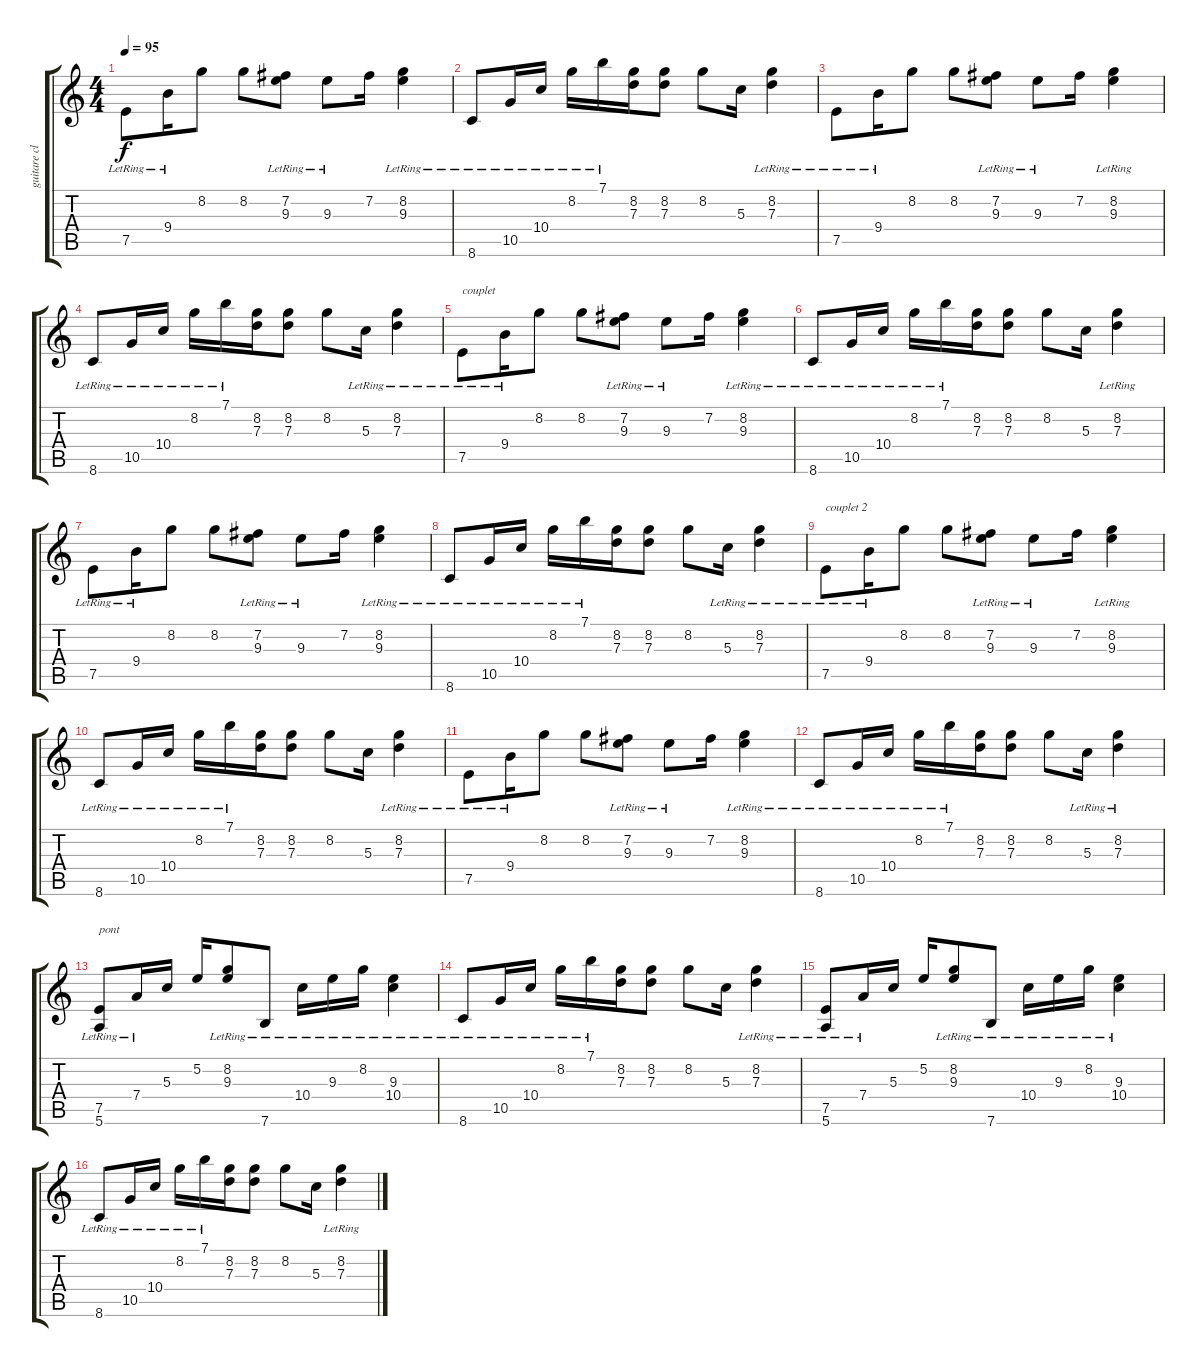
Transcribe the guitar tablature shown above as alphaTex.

\track ("guitare classique" "guitare cl") {instrument acousticguitarnylon}
\staff {score tabs}
\tuning (E4 B3 G3 D3 A2 E2) {hide}
\ts (4 4)
\tempo 95
\clef g2
\ks c
7.5{lr}.8{dy f instrument acousticguitarnylon} 9.4{lr}.16 8.2.8 8.2.8 (7.2{lr} 9.3).8 9.3{lr}.8 7.2.16 (8.2{lr} 9.3).4 |
8.6{lr}.8 10.5{lr}.16 10.4{lr}.16 8.2{lr}.16 7.1{lr}.16 (8.2 7.3).16 (8.2 7.3).8 8.2.8 5.3.16 (8.2{lr} 7.3{lr}).4 |
7.5{lr}.8 9.4{lr}.16 8.2.8 8.2.8 (7.2{lr} 9.3).8 9.3{lr}.8 7.2.16 (8.2{lr} 9.3{lr}).4 |
8.6{lr}.8 10.5{lr}.16 10.4{lr}.16 8.2{lr}.16 7.1{lr}.16 (8.2 7.3).16 (8.2 7.3).8 8.2.8 5.3{lr}.16 (8.2{lr} 7.3{lr}).4 |
7.5{lr}.8{txt "couplet"} 9.4{lr}.16 8.2.8 8.2.8 (7.2{lr} 9.3).8 9.3{lr}.8 7.2.16 (8.2{lr} 9.3).4 |
8.6{lr}.8 10.5{lr}.16 10.4{lr}.16 8.2{lr}.16 7.1{lr}.16 (8.2 7.3).16 (8.2 7.3).8 8.2.8 5.3.16 (8.2{lr} 7.3{lr}).4 |
7.5{lr}.8 9.4{lr}.16 8.2.8 8.2.8 (7.2{lr} 9.3).8 9.3{lr}.8 7.2.16 (8.2{lr} 9.3{lr}).4 |
8.6{lr}.8 10.5{lr}.16 10.4{lr}.16 8.2{lr}.16 7.1{lr}.16 (8.2 7.3).16 (8.2 7.3).8 8.2.8 5.3{lr}.16 (8.2{lr} 7.3{lr}).4 |
7.5{lr}.8{txt "couplet 2"} 9.4{lr}.16 8.2.8 8.2.8 (7.2{lr} 9.3).8 9.3{lr}.8 7.2.16 (8.2{lr} 9.3).4 |
8.6{lr}.8 10.5{lr}.16 10.4{lr}.16 8.2{lr}.16 7.1{lr}.16 (8.2 7.3).16 (8.2 7.3).8 8.2.8 5.3.16 (8.2{lr} 7.3{lr}).4 |
7.5{lr}.8 9.4{lr}.16 8.2.8 8.2.8 (7.2{lr} 9.3).8 9.3{lr}.8 7.2.16 (8.2{lr} 9.3{lr}).4 |
8.6{lr}.8 10.5{lr}.16 10.4{lr}.16 8.2{lr}.16 7.1{lr}.16 (8.2 7.3).16 (8.2 7.3).8 8.2.8 5.3{lr}.16 (8.2{lr} 7.3{lr}).4 |
(7.5{lr} 5.6{lr}).8{txt "pont"} 7.4{lr}.16 5.3.16 5.2.16 (8.2{lr} 9.3{lr}).8 7.6{lr}.8 10.4{lr}.16 9.3{lr}.16 8.2{lr}.16 (9.3{lr} 10.4{lr}).4 |
8.6{lr}.8 10.5{lr}.16 10.4{lr}.16 8.2{lr}.16 7.1{lr}.16 (8.2 7.3).16 (8.2 7.3).8 8.2.8 5.3.16 (8.2{lr} 7.3{lr}).4 |
(7.5{lr} 5.6{lr}).8 7.4{lr}.16 5.3.16 5.2.16 (8.2{lr} 9.3{lr}).8 7.6{lr}.8 10.4{lr}.16 9.3{lr}.16 8.2{lr}.16 (9.3{lr} 10.4{lr}).4 |
8.6{lr}.8 10.5{lr}.16 10.4{lr}.16 8.2{lr}.16 7.1{lr}.16 (8.2 7.3).16 (8.2 7.3).8 8.2.8 5.3.16 (8.2{lr} 7.3{lr}).4
